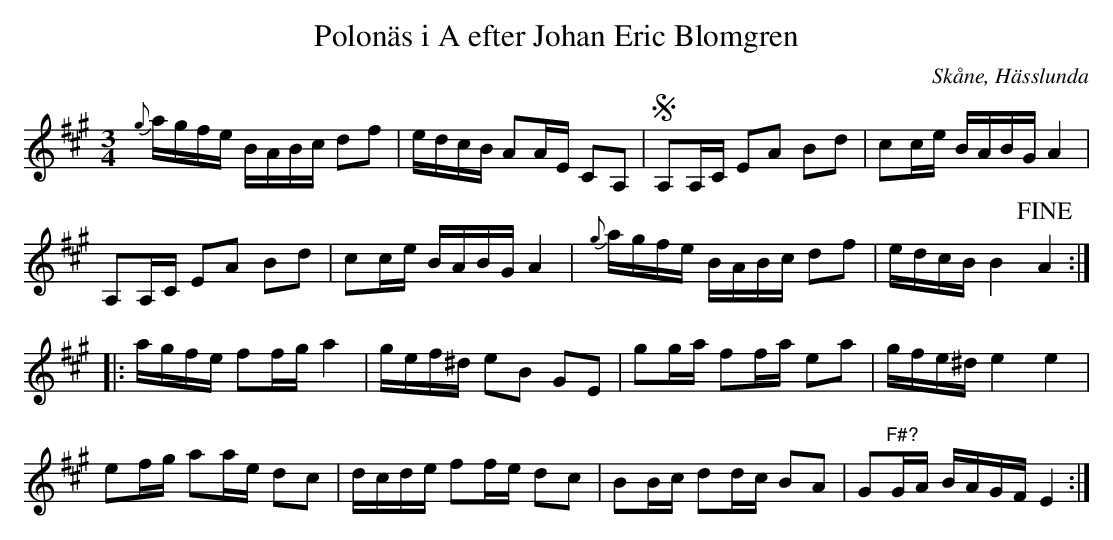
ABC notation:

X:1
T:Polonäs i A efter Johan Eric Blomgren
O:Skåne, Hässlunda
M:3/4
L:1/16
K:A
{g}agfe BABc d2f2 | edcB A2AE C2A,2 | SA,2A,C E2A2 B2d2 | c2ce BABG A4 |
A,2A,C E2A2 B2d2 | c2ce BABG A4 | {g}agfe BABc d2f2 | edcB B4 !fine! A4 ::
agfe f2fg a4 | gef^d e2B2 G2E2  | g2ga f2fa e2a2 | gfe^d e4 e4 |
e2fg a2ae d2c2 | dcde f2fe d2c2 | B2Bc d2dc B2A2 | G2"^F\#?"GA BAGF E4 :|
